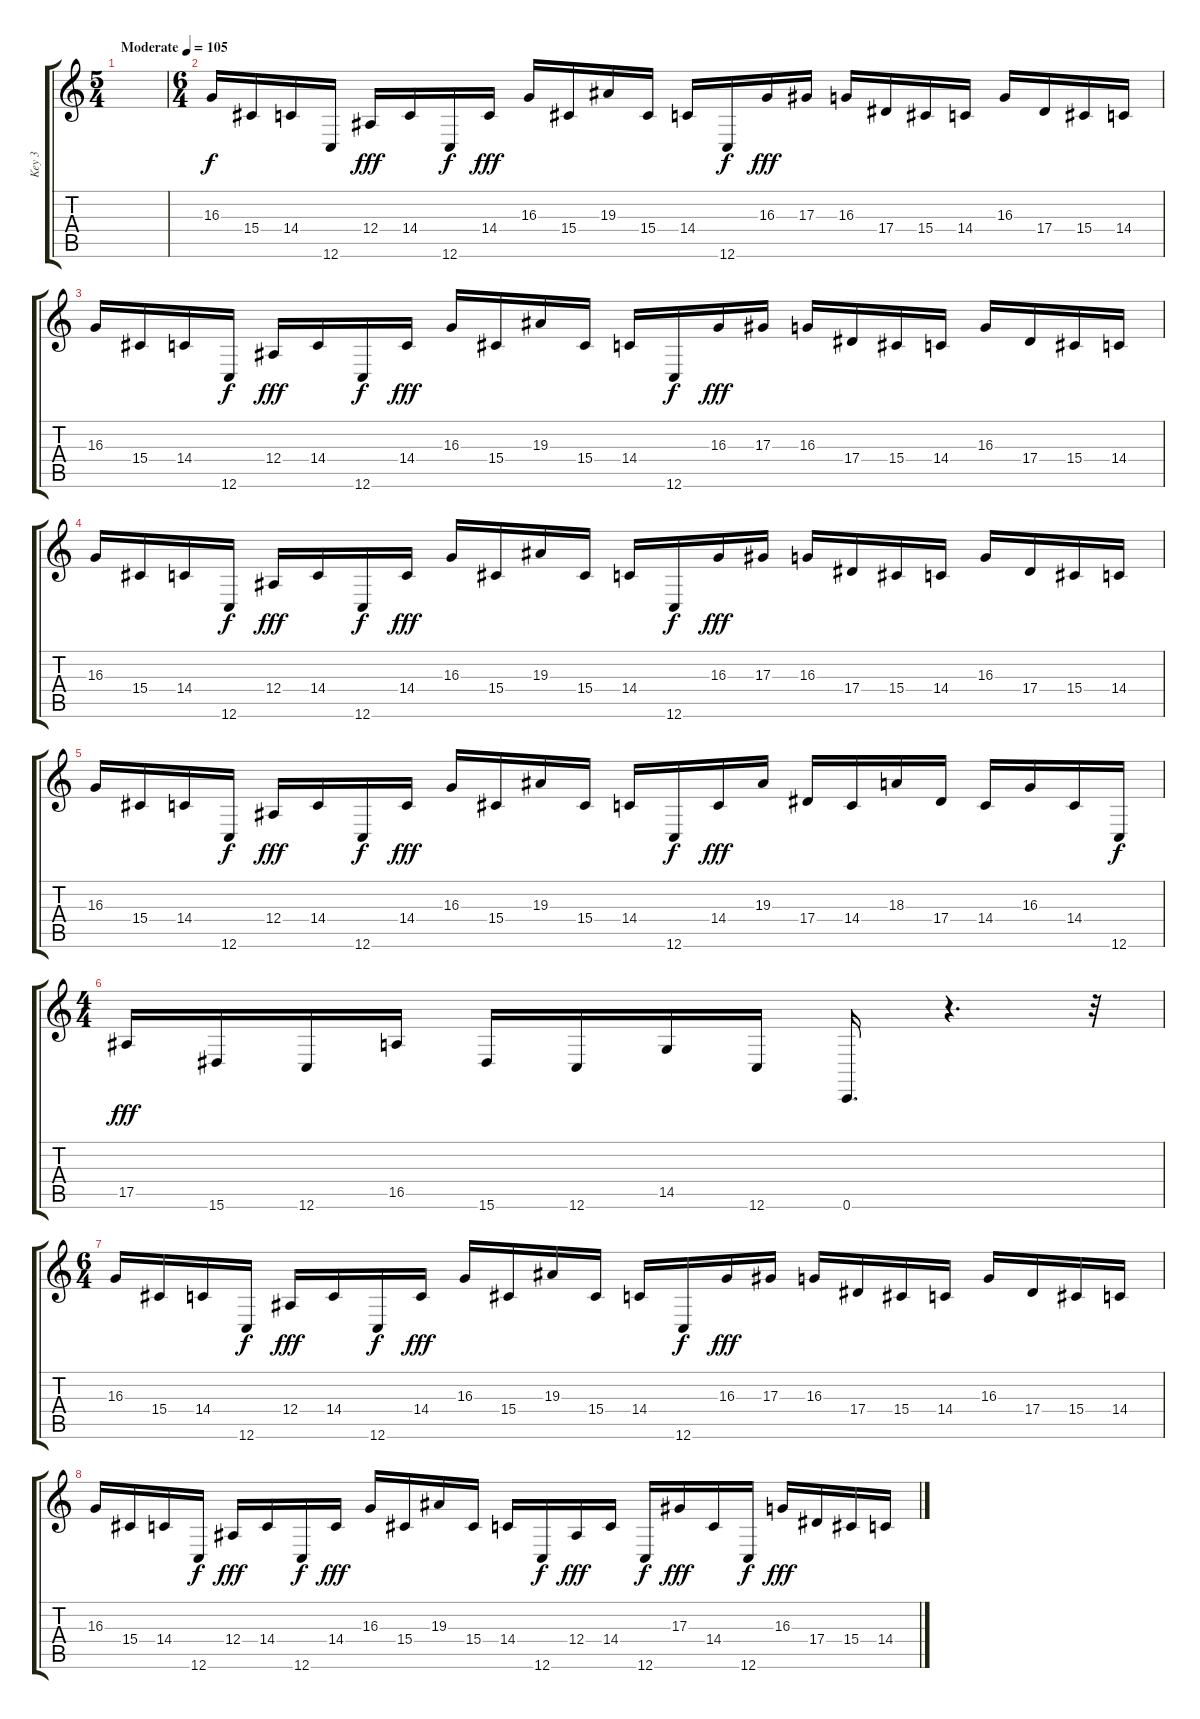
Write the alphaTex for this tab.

\track ("Key 3" "Key 3") {instrument lead2sawtooth}
\staff {score tabs}
\tuning (C4 G3 Eb3 Bb2 F2 C2) {hide}
\ts (5 4)
\tempo (105 "Moderate")
\clef g2
\ks c
|
\ts (6 4)
16.3.16 15.4.16 14.4.16 12.6.16{dy f} 12.4.16{dy fff} 14.4.16 12.6.16{dy f} 14.4.16{dy fff} 16.3.16 15.4.16 19.3.16 15.4.16 14.4.16 12.6.16{dy f} 16.3.16{dy fff} 17.3.16 16.3.16 17.4.16 15.4.16 14.4.16 16.3.16 17.4.16 15.4.16 14.4.16 |
16.3.16 15.4.16 14.4.16 12.6.16{dy f} 12.4.16{dy fff} 14.4.16 12.6.16{dy f} 14.4.16{dy fff} 16.3.16 15.4.16 19.3.16 15.4.16 14.4.16 12.6.16{dy f} 16.3.16{dy fff} 17.3.16 16.3.16 17.4.16 15.4.16 14.4.16 16.3.16 17.4.16 15.4.16 14.4.16 |
16.3.16 15.4.16 14.4.16 12.6.16{dy f} 12.4.16{dy fff} 14.4.16 12.6.16{dy f} 14.4.16{dy fff} 16.3.16 15.4.16 19.3.16 15.4.16 14.4.16 12.6.16{dy f} 16.3.16{dy fff} 17.3.16 16.3.16 17.4.16 15.4.16 14.4.16 16.3.16 17.4.16 15.4.16 14.4.16 |
16.3.16 15.4.16 14.4.16 12.6.16{dy f} 12.4.16{dy fff} 14.4.16 12.6.16{dy f} 14.4.16{dy fff} 16.3.16 15.4.16 19.3.16 15.4.16 14.4.16 12.6.16{dy f} 14.4.16{dy fff} 19.3.16 17.4.16 14.4.16 18.3.16 17.4.16 14.4.16 16.3.16 14.4.16 12.6.16{dy f} |
\ts (4 4)
17.5.16{dy fff} 15.6.16 12.6.16 16.5.16 15.6.16 12.6.16 14.5.16 12.6.16 0.6.16{d} r.4{d} r.32 |
\ts (6 4)
16.3.16 15.4.16 14.4.16 12.6.16{dy f} 12.4.16{dy fff} 14.4.16 12.6.16{dy f} 14.4.16{dy fff} 16.3.16 15.4.16 19.3.16 15.4.16 14.4.16 12.6.16{dy f} 16.3.16{dy fff} 17.3.16 16.3.16 17.4.16 15.4.16 14.4.16 16.3.16 17.4.16 15.4.16 14.4.16 |
16.3.16 15.4.16 14.4.16 12.6.16{dy f} 12.4.16{dy fff} 14.4.16 12.6.16{dy f} 14.4.16{dy fff} 16.3.16 15.4.16 19.3.16 15.4.16 14.4.16 12.6.16{dy f} 12.4.16{dy fff} 14.4.16 12.6.16{dy f} 17.3.16{dy fff} 14.4.16 12.6.16{dy f} 16.3.16{dy fff} 17.4.16 15.4.16 14.4.16
